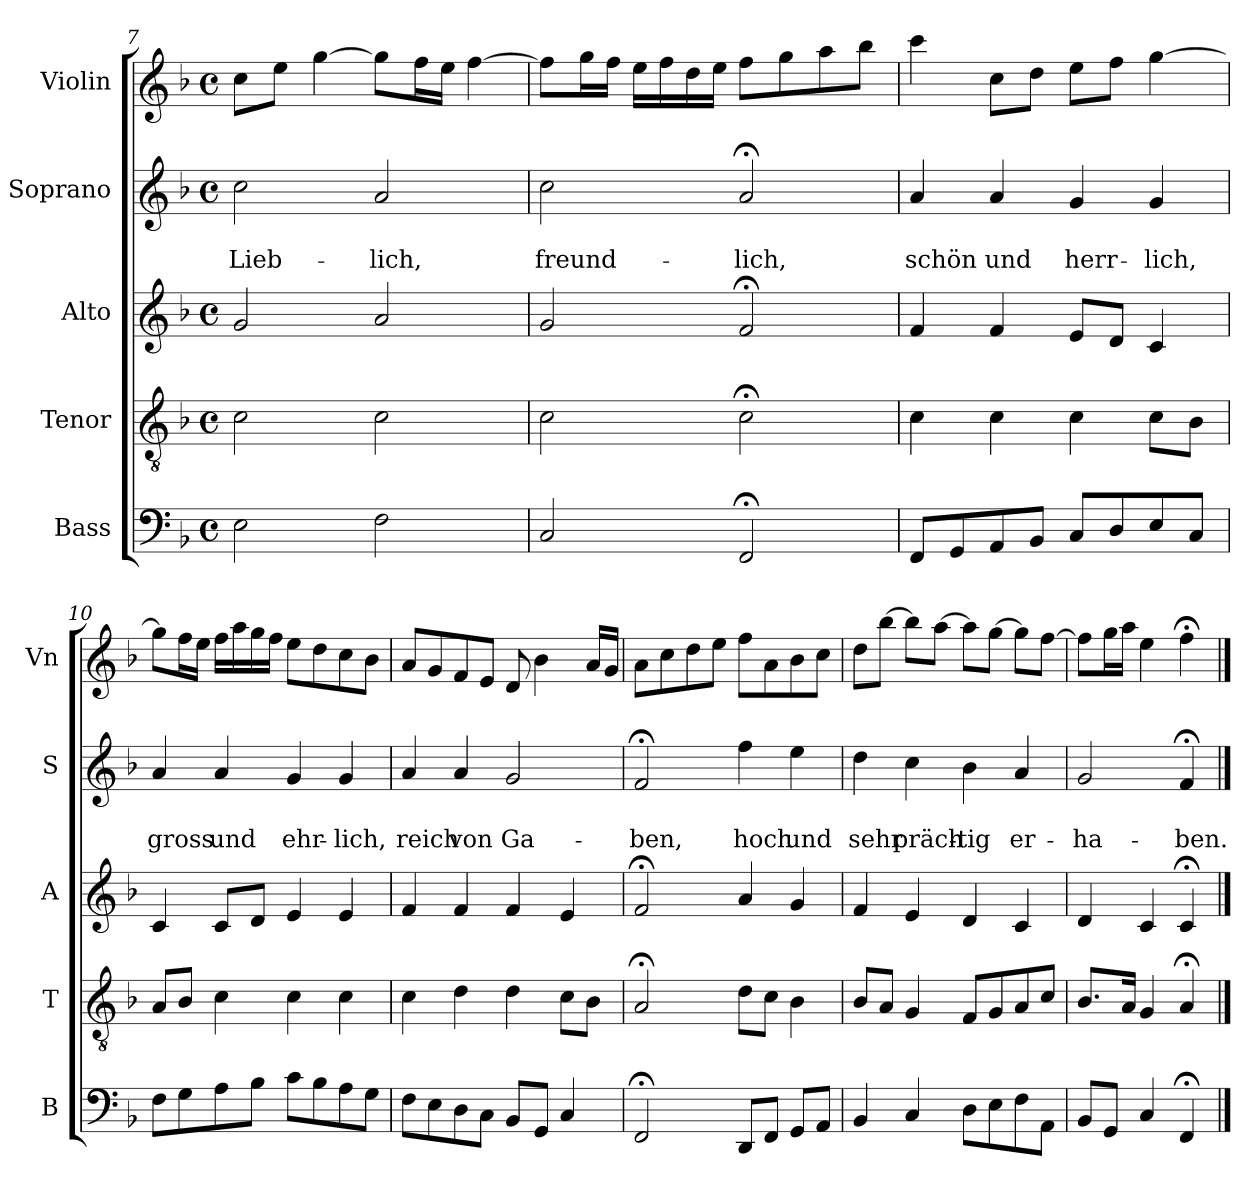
**kern	**kern	**kern	**kern	**text	**text	**kern
*part5	*part4	*part3	*part2	*part2	*part2	*part1
*staff5	*staff4	*staff3	*staff2	*staff2	*staff2	*staff1
*I"Bass	*I"Tenor	*I"Alto	*I"Soprano	*	*	*I"Violin
*I'B	*I'T	*I'A	*I'S	*	*	*I'Vn
*clefF4	*clefGv2	*clefG2	*clefG2	*	*	*clefG2
*k[b-]	*k[b-]	*k[b-]	*k[b-]	*	*	*k[b-]
*F:	*F:	*F:	*F:	*	*	*F:
*M4/4	*M4/4	*M4/4	*M4/4	*	*	*M4/4
*met(c)	*met(c)	*met(c)	*met(c)	*	*	*met(c)
=7	=7	=7	=7	=7	=7	=7
2E\	2c\	2g/	2cc\	.	Lieb-	8cc\L
.	.	.	.	.	.	8ee\J
.	.	.	.	.	.	[4gg\
2F\	2c\	2a/	2a/	.	-lich,	8gg\L]
.	.	.	.	.	.	16ff\L
.	.	.	.	.	.	16ee\JJ
.	.	.	.	.	.	[4ff\
=8	=8	=8	=8	=8	=8	=8
2C/	2c\	2g/	2cc\	.	freund-	8ff\L]
.	.	.	.	.	.	16gg\L
.	.	.	.	.	.	16ff\JJ
.	.	.	.	.	.	16ee\LL
.	.	.	.	.	.	16ff\
.	.	.	.	.	.	16dd\
.	.	.	.	.	.	16ee\JJ
2FF;</	2c;<\	2f;</	2a;</	.	-lich,	8ff\L
.	.	.	.	.	.	8gg\
.	.	.	.	.	.	8aa\
.	.	.	.	.	.	8bb-\J
!!LO:PB:g=z
=9	=9	=9	=9	=9	=9	=9
8FF/L	4c\	4f/	4a/	.	schön	4ccc\
8GG/	.	.	.	.	.	.
8AA/	4c\	4f/	4a/	.	und	8cc\L
8BB-/J	.	.	.	.	.	8dd\J
8C/L	4c\	8e/L	4g/	.	herr-	8ee\L
8D/	.	8d/J	.	.	.	8ff\J
8E/	8c\L	4c/	4g/	.	-lich,	[4gg\
8C/J	8B-\J	.	.	.	.	.
=10	=10	=10	=10	=10	=10	=10
8F\L	8A/L	4c/	4a/	.	gross	8gg\L]
8G\	8B-/J	.	.	.	.	16ff\L
.	.	.	.	.	.	16ee\JJ
8A\	4c\	8c/L	4a/	.	und	16ff\LL
.	.	.	.	.	.	16aa\
8B-\J	.	8d/J	.	.	.	16gg\
.	.	.	.	.	.	16ff\JJ
8c\L	4c\	4e/	4g/	.	ehr-	8ee\L
8B-\	.	.	.	.	.	8dd\
8A\	4c\	4e/	4g/	.	-lich,	8cc\
8G\J	.	.	.	.	.	8b-\J
=11	=11	=11	=11	=11	=11	=11
8F\L	4c\	4f/	4a/	.	reich	8a/L
8E\	.	.	.	.	.	8g/
8D\	4d\	4f/	4a/	.	von	8f/
8C\J	.	.	.	.	.	8e/J
8BB-/L	4d\	4f/	2g/	.	Ga-	8d/
8GG/J	.	.	.	.	.	4b-\
4C/	8c\L	4e/	.	.	.	.
.	8B-\J	.	.	.	.	16a/LL
.	.	.	.	.	.	16g/JJ
=12	=12	=12	=12	=12	=12	=12
2FF;</	2A;</	2f;</	2f;</	.	-ben,	8a\L
.	.	.	.	.	.	8cc\
.	.	.	.	.	.	8dd\
.	.	.	.	.	.	8ee\J
8DD/L	8d\L	4a/	4ff\	.	hoch	8ff\L
8FF/J	8c\J	.	.	.	.	8a\
8GG/L	4B-\	4g/	4ee\	.	und	8b-\
8AA/J	.	.	.	.	.	8cc\J
=13	=13	=13	=13	=13	=13	=13
4BB-/	8B-/L	4f/	4dd\	.	sehr	8dd\L
.	8A/J	.	.	.	.	[8bb-\J
4C/	4G/	4e/	4cc\	.	präch-	8bb-\L]
.	.	.	.	.	.	[8aa\J
8D\L	8F/L	4d/	4b-\	.	-tig	8aa\L]
8E\	8G/	.	.	.	.	[8gg\J
8F\	8A/	4c/	4a/	.	er-	8gg\L]
8AA\J	8c/J	.	.	.	.	[8ff\J
=14	=14	=14	=14	=14	=14	=14
8BB-/L	8.B-/L	4d/	2g/	.	-ha-	8ff\L]
8GG/J	.	.	.	.	.	16gg\L
.	16A/Jk	.	.	.	.	16aa\JJ
4C/	4G/	4c/	.	.	.	4ee\
4FF;</	4A;</	4c;</	4f;</	.	-ben.	4ff;<\
==	==	==	==	==	==	==
*-	*-	*-	*-	*-	*-	*-
